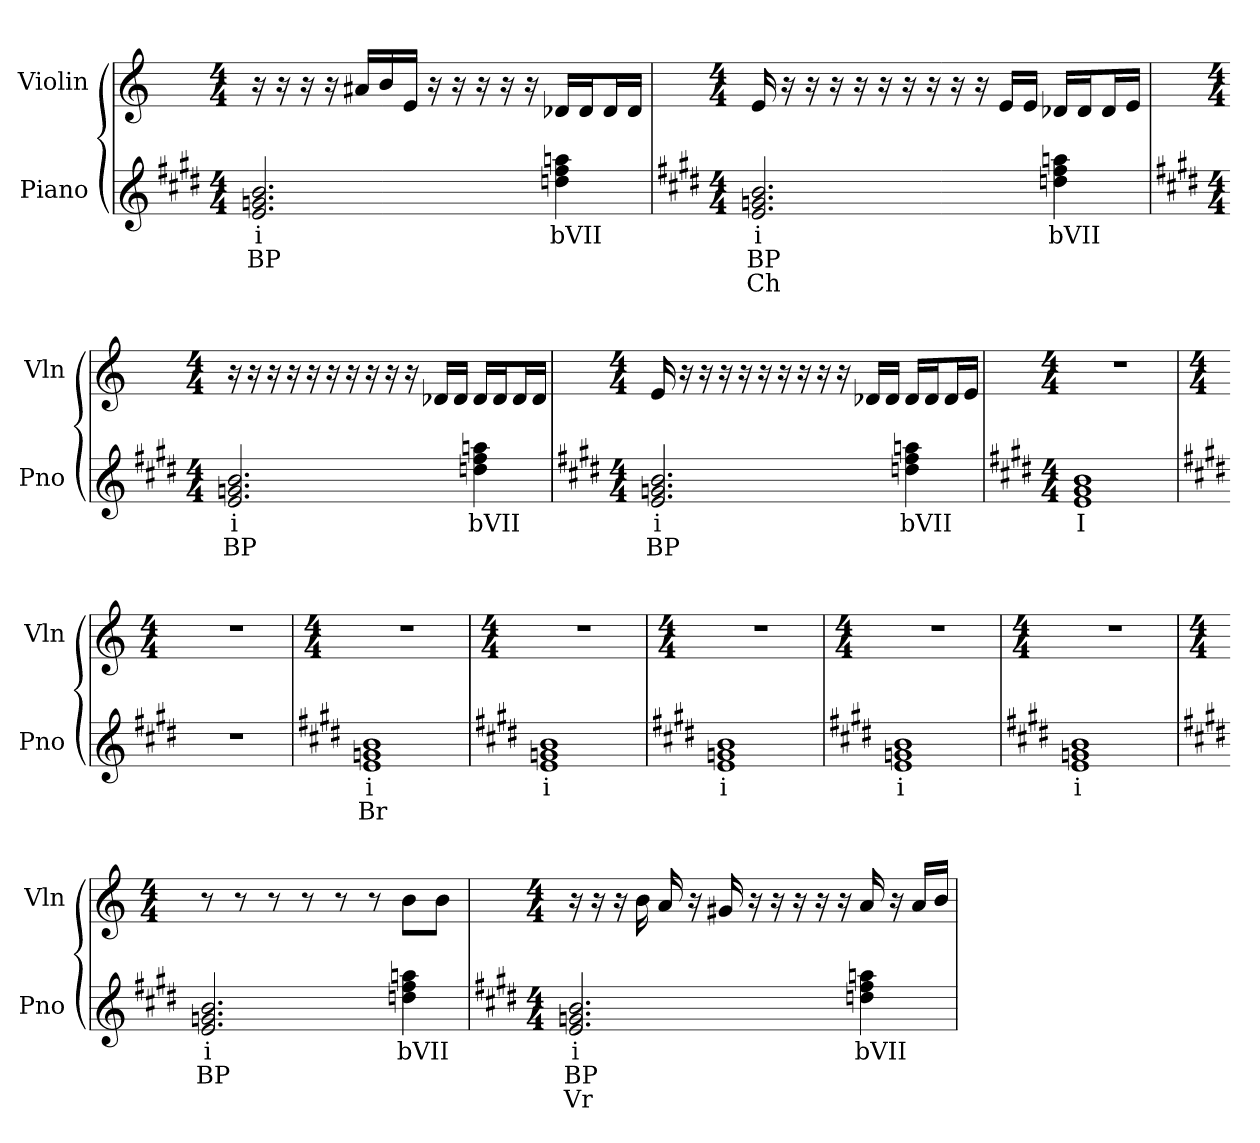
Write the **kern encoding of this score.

**kern	**text	**text	**text	**kern
*part2	*part2	*part2	*part2	*part1
*staff2	*staff2	*staff2	*staff2	*staff1
*I"Piano	*	*	*	*I"Violin
*I'Pno	*	*	*	*I'Vln
*k[f#c#g#d#]	*	*	*	*
*E:	*	*	*	*
*M4/4	*	*	*	*M4/4
=	=	=	=	=
2.e 2.gn 2.b	i	BP	.	16r
.	.	.	.	16r
.	.	.	.	16r
.	.	.	.	16r
.	.	.	.	16a#XLL
.	.	.	.	16b
.	.	.	.	16eJJ
.	.	.	.	16r
.	.	.	.	16r
.	.	.	.	16r
.	.	.	.	16r
.	.	.	.	16r
4ddn 4ff# 4aan	bVII	.	.	16d-XLL
.	.	.	.	16d-J
.	.	.	.	16d-L
.	.	.	.	16d-JJ
=	=	=	=	=
*k[f#c#g#d#]	*	*	*	*
*E:	*	*	*	*
*M4/4	*	*	*	*M4/4
2.e 2.gn 2.b	i	BP	Ch	16e
.	.	.	.	16r
.	.	.	.	16r
.	.	.	.	16r
.	.	.	.	16r
.	.	.	.	16r
.	.	.	.	16r
.	.	.	.	16r
.	.	.	.	16r
.	.	.	.	16r
.	.	.	.	16eLL
.	.	.	.	16eJJ
4ddn 4ff# 4aan	bVII	.	.	16d-XLL
.	.	.	.	16d-J
.	.	.	.	16d-L
.	.	.	.	16eJJ
=	=	=	=	=
*k[f#c#g#d#]	*	*	*	*
*E:	*	*	*	*
*M4/4	*	*	*	*M4/4
2.e 2.gn 2.b	i	BP	.	16r
.	.	.	.	16r
.	.	.	.	16r
.	.	.	.	16r
.	.	.	.	16r
.	.	.	.	16r
.	.	.	.	16r
.	.	.	.	16r
.	.	.	.	16r
.	.	.	.	16r
.	.	.	.	16d-XLL
.	.	.	.	16d-JJ
4ddn 4ff# 4aan	bVII	.	.	16d-LL
.	.	.	.	16d-J
.	.	.	.	16d-L
.	.	.	.	16d-JJ
=	=	=	=	=
*k[f#c#g#d#]	*	*	*	*
*E:	*	*	*	*
*M4/4	*	*	*	*M4/4
2.e 2.gn 2.b	i	BP	.	16e
.	.	.	.	16r
.	.	.	.	16r
.	.	.	.	16r
.	.	.	.	16r
.	.	.	.	16r
.	.	.	.	16r
.	.	.	.	16r
.	.	.	.	16r
.	.	.	.	16r
.	.	.	.	16d-XLL
.	.	.	.	16d-JJ
4ddn 4ff# 4aan	bVII	.	.	16d-LL
.	.	.	.	16d-J
.	.	.	.	16d-L
.	.	.	.	16eJJ
=	=	=	=	=
*k[f#c#g#d#]	*	*	*	*
*E:	*	*	*	*
*M4/4	*	*	*	*M4/4
1e 1g# 1b	I	.	.	1r
=	=	=	=	=
*k[f#c#g#d#]	*	*	*	*
*E:	*	*	*	*
*	*	*	*	*M4/4
1r	.	.	.	1r
=	=	=	=	=
*k[f#c#g#d#]	*	*	*	*
*E:	*	*	*	*
*	*	*	*	*M4/4
1e 1gn 1b	i	Br	.	1r
=	=	=	=	=
*k[f#c#g#d#]	*	*	*	*
*E:	*	*	*	*
*	*	*	*	*M4/4
1e 1gn 1b	i	.	.	1r
=	=	=	=	=
*k[f#c#g#d#]	*	*	*	*
*E:	*	*	*	*
*	*	*	*	*M4/4
1e 1gn 1b	i	.	.	1r
=	=	=	=	=
*k[f#c#g#d#]	*	*	*	*
*E:	*	*	*	*
*	*	*	*	*M4/4
1e 1gn 1b	i	.	.	1r
=	=	=	=	=
*k[f#c#g#d#]	*	*	*	*
*E:	*	*	*	*
*	*	*	*	*M4/4
1e 1gn 1b	i	.	.	1r
=	=	=	=	=
*k[f#c#g#d#]	*	*	*	*
*E:	*	*	*	*
*	*	*	*	*M4/4
2.e 2.gn 2.b	i	BP	.	8r
.	.	.	.	8r
.	.	.	.	8r
.	.	.	.	8r
.	.	.	.	8r
.	.	.	.	8r
4ddn 4ff# 4aan	bVII	.	.	8bL
.	.	.	.	8bJ
=	=	=	=	=
*k[f#c#g#d#]	*	*	*	*
*E:	*	*	*	*
*M4/4	*	*	*	*M4/4
2.e 2.gn 2.b	i	BP	Vr	16r
.	.	.	.	16r
.	.	.	.	16r
.	.	.	.	16b
.	.	.	.	16a
.	.	.	.	16r
.	.	.	.	16g#X
.	.	.	.	16r
.	.	.	.	16r
.	.	.	.	16r
.	.	.	.	16r
.	.	.	.	16r
4ddn 4ff# 4aan	bVII	.	.	16a
.	.	.	.	16r
.	.	.	.	16aLL
.	.	.	.	16bJJ
=	=	=	=	=
*-	*-	*-	*-	*-
